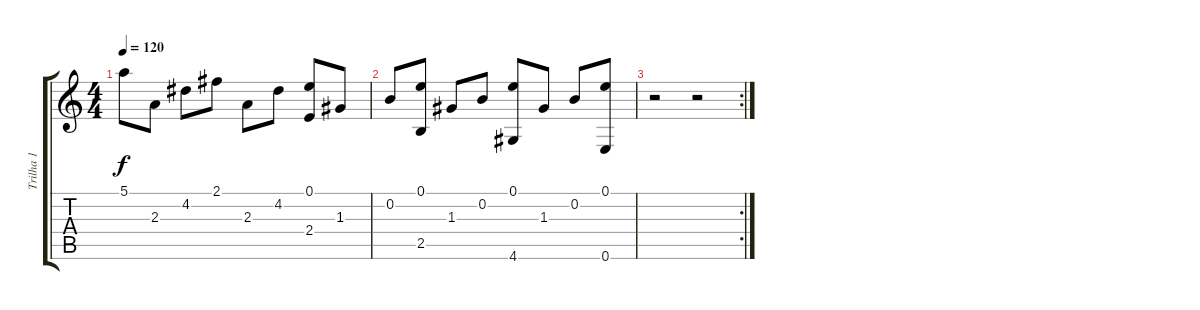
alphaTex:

\track ("Trilha 1" "Trilha 1") {instrument acousticguitarnylon}
\staff {score tabs}
\tuning (E4 B3 G3 D3 A2 E2) {hide}
\ts (4 4)
\tempo 120
\clef g2
\ks c
5.1.8{dy f} 2.3.8 4.2.8 2.1.8 2.3.8 4.2.8 (0.1 2.4).8 1.3.8 |
0.2.8 (0.1 2.5).8 1.3.8 0.2.8 (0.1 4.6).8 1.3.8 0.2.8 (0.1 0.6).8 |
\rc 2
r.2 r.2
